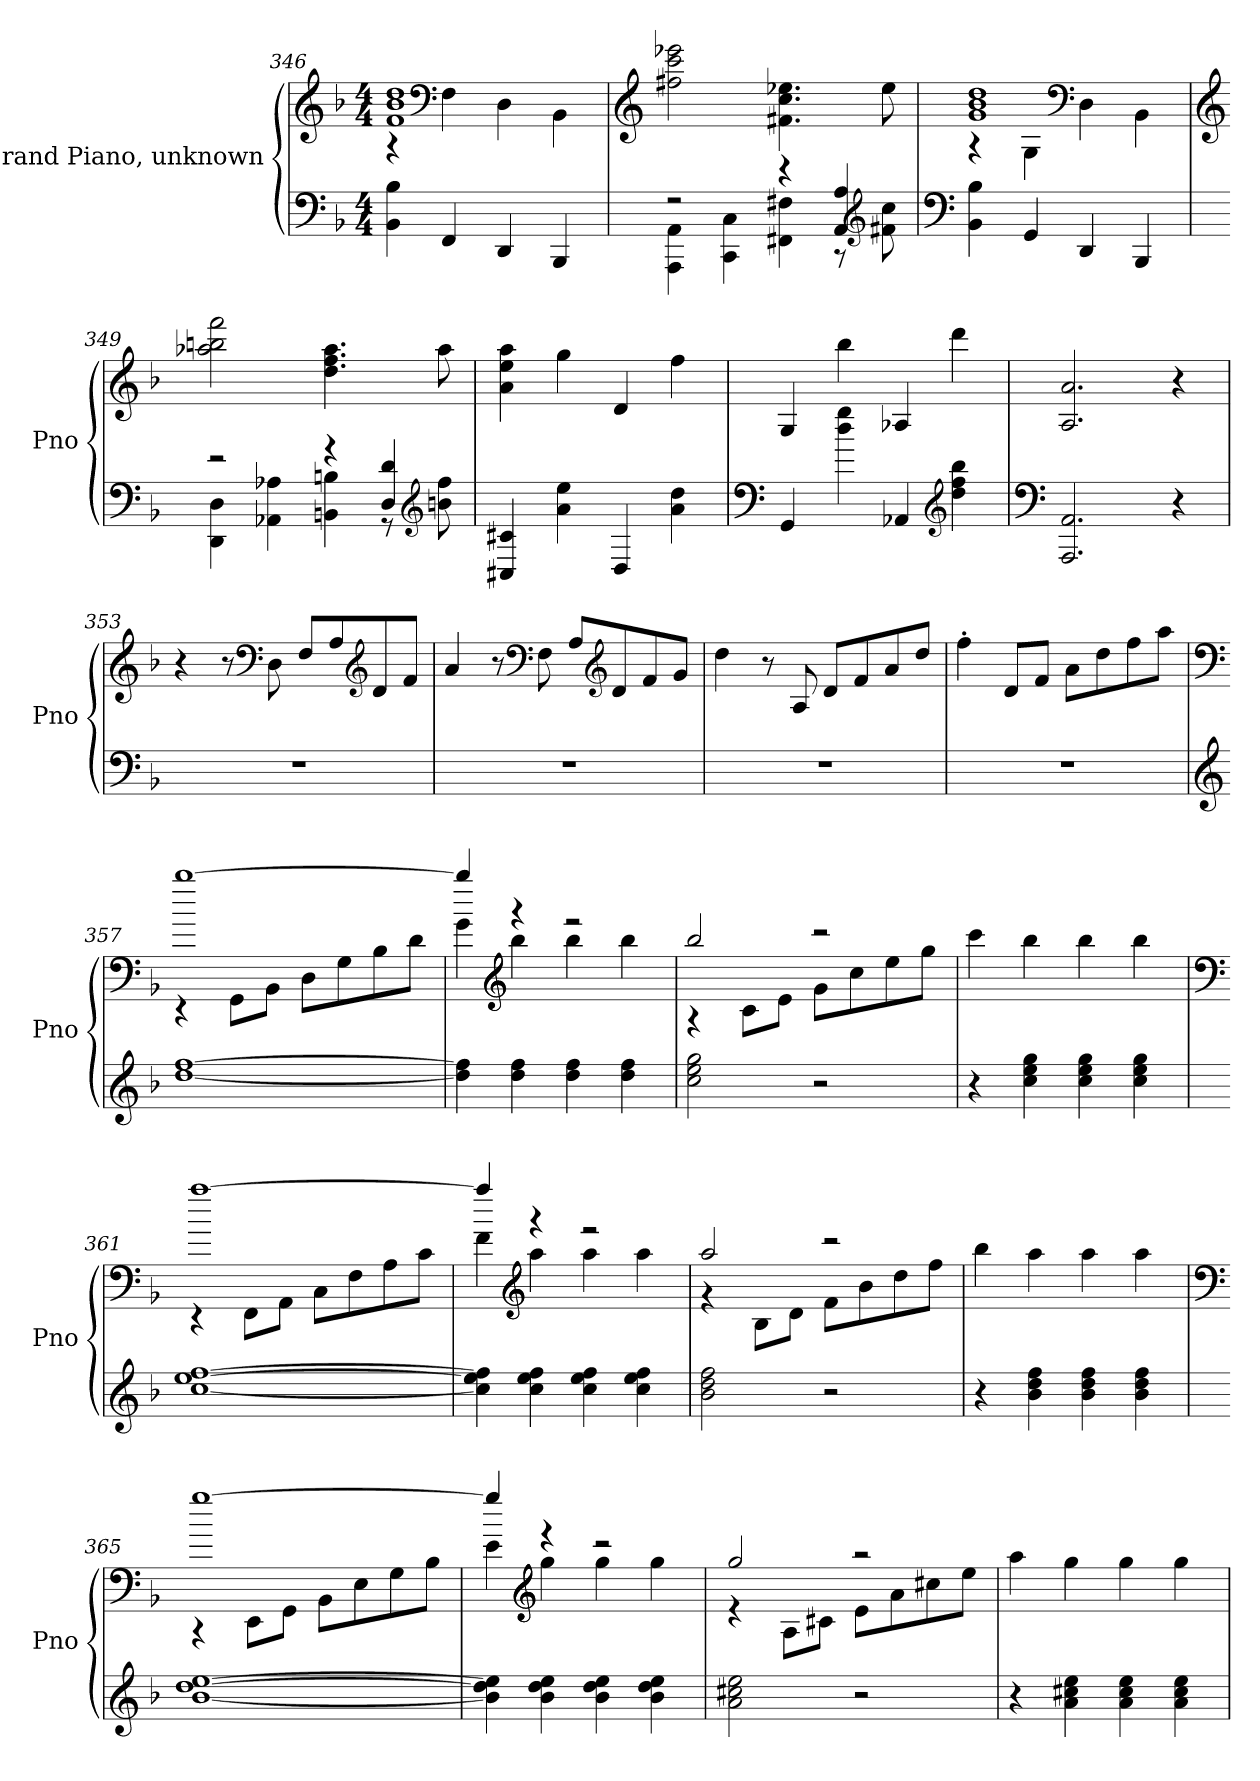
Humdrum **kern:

**kern	**kern
*part1	*part1
*staff2	*staff1
*I"Grand Piano, unknown	*
*I'Pno	*
*clefF4	*clefG2
*k[b-]	*k[b-]
*M4/4	*M4/4
=346	=346
*	*^
4BB-\ 4B-\	1f 1b- 1dd	4r
*	*clefF4	*
4FF/	.	4F\
4DD/	.	4D\
4BBB-/	.	4BB-\
*	*v	*v
=347	=347
*	*clefG2
*^	*
2r	4AAA\ 4AA\	2ff#X\ 2ccc\ 2eee-X\
.	4CC\ 4C\	.
4r	4FF#X\ 4F#X\	4.f#X\ 4.cc\ 4.ee-X\
4AA/ 4A/	8r	.
*clefG2	*	*
.	8f#X\ 8cc\	8ee-\
*v	*v	*
=348	=348
*clefF4	*
*	*^
4BB-\ 4B-\	1g 1b- 1dd	4r
4GG/	.	4G\
*	*clefF4	*
4DD/	.	4D\
4BBB-/	.	4BB-\
*	*v	*v
!!LO:LB:g=z
=349	=349
*	*clefG2
*^	*
2r	4DD\ 4D\	2aa-X\ 2bbn\ 2fff\
.	4AA-X\ 4A-X\	.
4r	4BBn\ 4Bn\	4.dd\ 4.ff\ 4.aa-\
4D/ 4d/	8r	.
*clefG2	*	*
.	8bn\ 8ff\	8aa-\
*v	*v	*
=350	=350
4C#X/ 4c#X/	4a\ 4ee\ 4aa\
4a\ 4ee\	4gg\
4D/	4d/
4a\ 4dd\	4ff\
=351	=351
*clefF4	*
4GG/	4G/
4dd\ 4gg\	4bb-\
4AA-X/	4A-X/
*clefG2	*
4dd\ 4ff\ 4bb-\	4ddd\
=352	=352
*clefF4	*
2.AAA/ 2.AA/	2.A/ 2.a/
4r	4r
=353	=353
1r	4r
.	8r
*	*clefF4
.	8D\
.	8F/L
.	8A/
*	*clefG2
.	8d/
.	8f/J
!!LO:LB:g=z
=354	=354
1r	4a/
.	8r
*	*clefF4
.	8F\
.	8A/L
*	*clefG2
.	8d/
.	8f/
.	8g/J
=355	=355
1r	4dd\
.	8r
.	8A/
.	8d/L
.	8f/
.	8a/
.	8dd/J
=356	=356
1r	4ff'\
.	8d/L
.	8f/J
.	8a\L
.	8dd\
.	8ff\
.	8aa\J
=357	=357
*clefG2	*clefF4
*	*^
[1dd [1ff	[1bb-	4r
.	.	8GG\L
.	.	8BB-\J
.	.	8D\L
.	.	8G\
.	.	8B-\
.	.	8d\J
=358	=358	=358
4dd\] 4ff\]	4bb-/]	4g\
*	*clefG2	*
4dd\ 4ff\	4r	4bb-\
4dd\ 4ff\	2r	4bb-\
4dd\ 4ff\	.	4bb-\
!!LO:LB:g=z	!!
=359	=359	=359
2cc\ 2ee\ 2gg\	2bb-/	4r
.	.	8c\L
.	.	8e\J
2r	2r	8g\L
.	.	8cc\
.	.	8ee\
.	.	8gg\J
*	*v	*v
=360	=360
4r	4ccc\
4cc\ 4ee\ 4gg\	4bb-\
4cc\ 4ee\ 4gg\	4bb-\
4cc\ 4ee\ 4gg\	4bb-\
=361	=361
*	*clefF4
*	*^
[1cc [1ee [1ff	[1aa	4r
.	.	8FF\L
.	.	8AA\J
.	.	8C\L
.	.	8F\
.	.	8A\
.	.	8c\J
=362	=362	=362
4cc\] 4ee\] 4ff\]	4aa/]	4f\
*	*clefG2	*
4cc\ 4ee\ 4ff\	4r	4aa\
4cc\ 4ee\ 4ff\	2r	4aa\
4cc\ 4ee\ 4ff\	.	4aa\
=363	=363	=363
2b-\ 2dd\ 2ff\	2aa/	4r
.	.	8B-\L
.	.	8d\J
2r	2r	8f\L
.	.	8b-\
.	.	8dd\
.	.	8ff\J
*	*v	*v
=364	=364
4r	4bb-\
4b-\ 4dd\ 4ff\	4aa\
4b-\ 4dd\ 4ff\	4aa\
4b-\ 4dd\ 4ff\	4aa\
!!LO:LB:g=z
=365	=365
*	*clefF4
*	*^
[1b- [1dd [1ee	[1gg	4r
.	.	8EE\L
.	.	8GG\J
.	.	8BB-\L
.	.	8E\
.	.	8G\
.	.	8B-\J
=366	=366	=366
4b-\] 4dd\] 4ee\]	4gg/]	4e\
*	*clefG2	*
4b-\ 4dd\ 4ee\	4r	4gg\
4b-\ 4dd\ 4ee\	2r	4gg\
4b-\ 4dd\ 4ee\	.	4gg\
=367	=367	=367
2a\ 2cc#X\ 2ee\	2gg/	4r
.	.	8A\L
.	.	8c#X\J
2r	2r	8e\L
.	.	8a\
.	.	8cc#X\
.	.	8ee\J
*	*v	*v
=368	=368
4r	4aa\
4a\ 4cc#X\ 4ee\	4gg\
4a\ 4cc#\ 4ee\	4gg\
4a\ 4cc#\ 4ee\	4gg\
=	=
*-	*-
